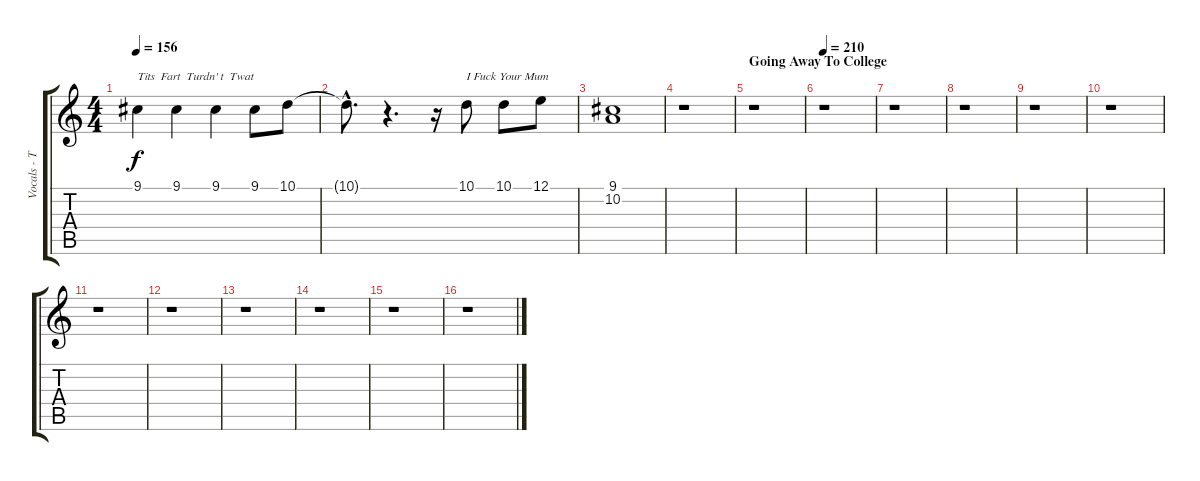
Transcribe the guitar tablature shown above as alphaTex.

\track ("Vocals - Tom " "Vocals - T") {instrument tenorsax}
\staff {score tabs}
\tuning (E4 B3 G3 D3 A2 E2) {hide}
\ts (4 4)
\tempo 156
\clef g2
\ks c
9.1.4{txt "Tits  Fart  Turdn' t  Twat" dy f} 9.1.4 9.1.4 9.1.8 10.1.8 |
10.1{hac t}.8{d} r.4{d} r.16 10.1.8{txt "I Fuck Your Mum"} 10.1.8 12.1.8 |
(9.1 10.2).1 |
r.1 |
\section ("" "Going Away To College")
r.1 |
\tempo 210
r.1 |
r.1 |
r.1 |
r.1 |
r.1 |
r.1 |
r.1 |
r.1 |
r.1 |
r.1 |
r.1
